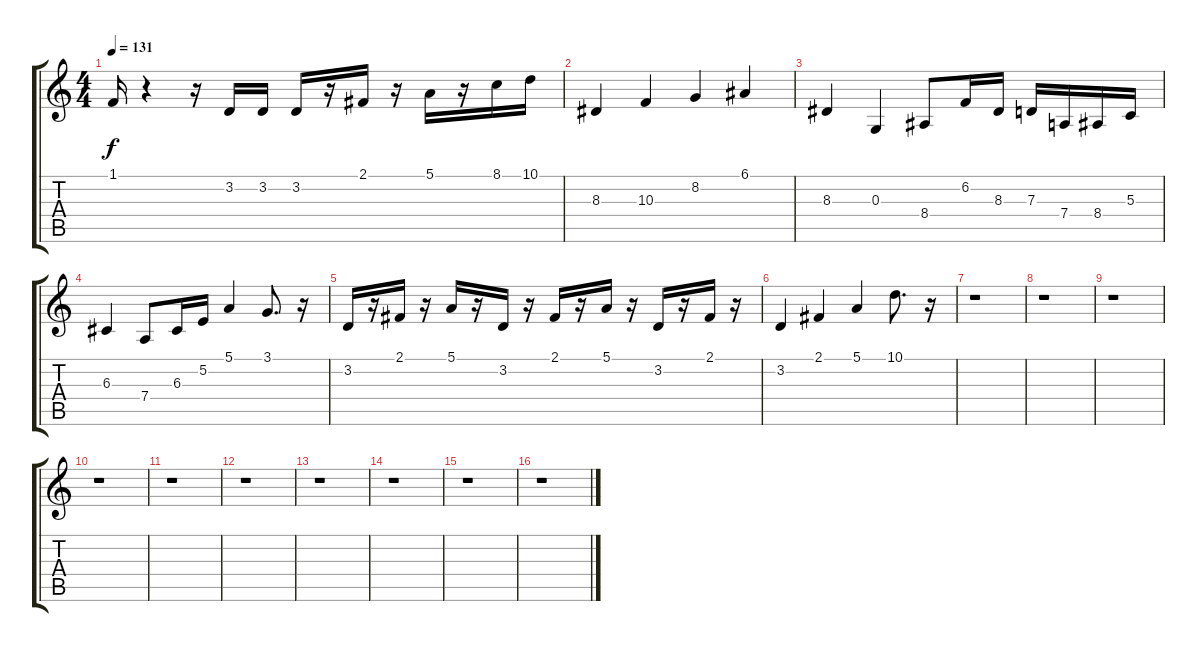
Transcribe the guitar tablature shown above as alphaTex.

\track "" {instrument lead2sawtooth}
\staff {score tabs}
\tuning (E4 B3 G3 D3 A2 E2) {hide}
\ts (4 4)
\tempo 131
\clef g2
\ks c
1.1.16{dy f} r.4 r.16 3.2.16 3.2.16 3.2.16 r.16 2.1.16 r.16 5.1.16 r.16 8.1.16 10.1.16 |
8.3.4 10.3.4 8.2.4 6.1.4 |
8.3.4 0.3.4 8.4.8 6.2.16 8.3.16 7.3.16 7.4.16 8.4.16 5.3.16 |
6.3.4 7.4.8 6.3.16 5.2.16 5.1.4 3.1.8{d} r.16 |
3.2.16 r.16 2.1.16 r.16 5.1.16 r.16 3.2.16 r.16 2.1.16 r.16 5.1.16 r.16 3.2.16 r.16 2.1.16 r.16 |
3.2.4 2.1.4 5.1.4 10.1.8{d} r.16 |
r.1 |
r.1 |
r.1 |
r.1 |
r.1 |
r.1 |
r.1 |
r.1 |
r.1 |
r.1
